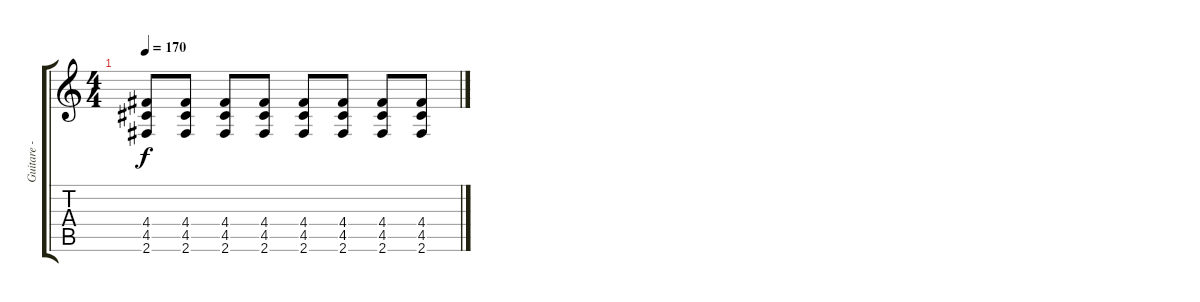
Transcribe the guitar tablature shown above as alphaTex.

\track ("Guitare - Yves " "Guitare - ") {instrument distortionguitar}
\staff {score tabs}
\tuning (E4 B3 G3 D3 A2 E2) {hide}
\ts (4 4)
\tempo 170
\clef g2
\ks c
(4.4 4.5 2.6).8{dy f} (4.4 4.5 2.6).8 (4.4 4.5 2.6).8 (4.4 4.5 2.6).8 (4.4 4.5 2.6).8 (4.4 4.5 2.6).8 (4.4 4.5 2.6).8 (4.4 4.5 2.6).8
